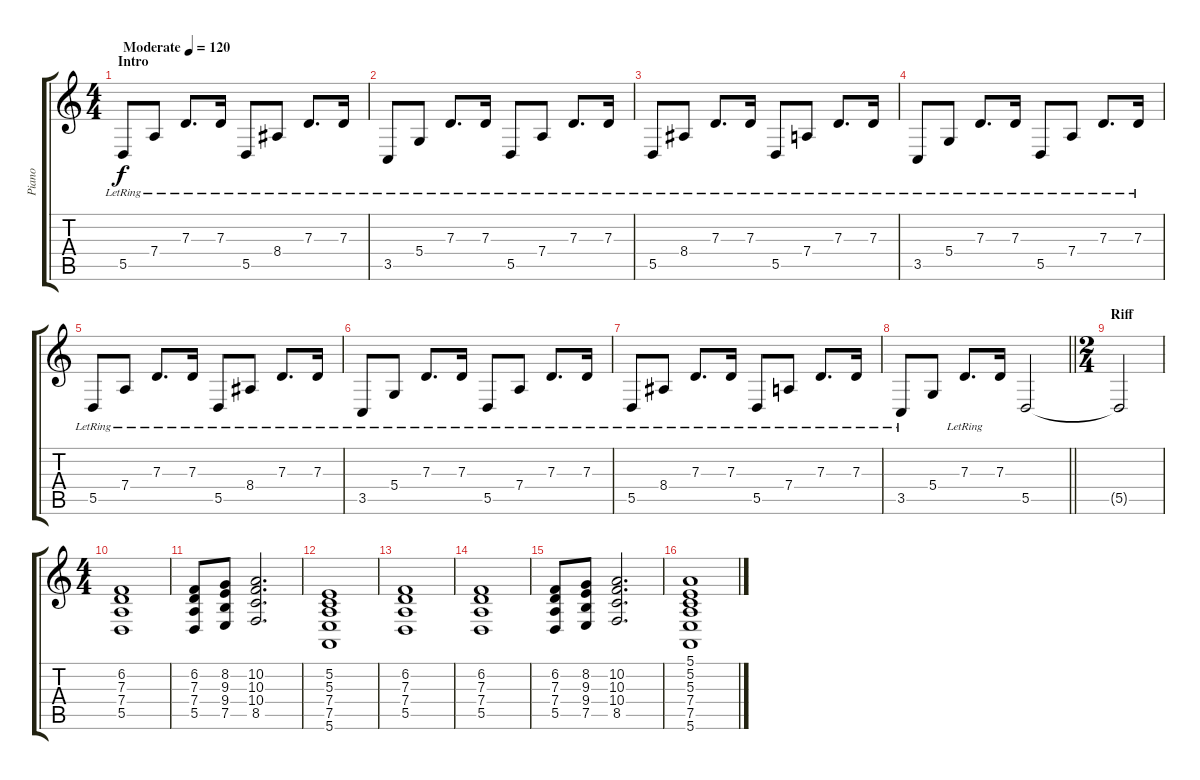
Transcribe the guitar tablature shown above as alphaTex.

\track ("Piano" "Piano") {instrument acousticgrandpiano}
\staff {score tabs}
\tuning (E4 B3 G3 D3 A2 E2) {hide}
\ts (4 4)
\section ("" "Intro")
\tempo (120 "Moderate")
\clef g2
\ks c
5.5{lr}.8{dy f instrument acousticgrandpiano} 7.4{lr}.8 7.3{lr}.8{d} 7.3{lr}.16 5.5{lr}.8 8.4{lr}.8 7.3{lr}.8{d} 7.3{lr}.16 |
3.5{lr}.8 5.4{lr}.8 7.3{lr}.8{d} 7.3{lr}.16 5.5{lr}.8 7.4{lr}.8 7.3{lr}.8{d} 7.3{lr}.16 |
5.5{lr}.8 8.4{lr}.8 7.3{lr}.8{d} 7.3{lr}.16 5.5{lr}.8 7.4{lr}.8 7.3{lr}.8{d} 7.3{lr}.16 |
3.5{lr}.8 5.4{lr}.8 7.3{lr}.8{d} 7.3{lr}.16 5.5{lr}.8 7.4{lr}.8 7.3{lr}.8{d} 7.3{lr}.16 |
5.5{lr}.8 7.4{lr}.8 7.3{lr}.8{d} 7.3{lr}.16 5.5{lr}.8 8.4{lr}.8 7.3{lr}.8{d} 7.3{lr}.16 |
3.5{lr}.8 5.4{lr}.8 7.3{lr}.8{d} 7.3{lr}.16 5.5{lr}.8 7.4{lr}.8 7.3{lr}.8{d} 7.3{lr}.16 |
5.5{lr}.8 8.4{lr}.8 7.3{lr}.8{d} 7.3{lr}.16 5.5{lr}.8 7.4{lr}.8 7.3{lr}.8{d} 7.3{lr}.16 |
\barLineRight lightlight
3.5{lr}.8 5.4.8 7.3{lr}.8{d} 7.3.16 5.5.2 |
\ts (2 4)
\section ("" "Riff")
5.5{t}.2 |
\ts (4 4)
(6.2 7.3 7.4 5.5).1 |
(6.2 7.3 7.4 5.5).8 (8.2 9.3 9.4 7.5).8 (10.2 10.3 10.4 8.5).2{d} |
(5.2 5.3 7.4 7.5 5.6).1 |
(6.2 7.3 7.4 5.5).1 |
(6.2 7.3 7.4 5.5).1 |
(6.2 7.3 7.4 5.5).8 (8.2 9.3 9.4 7.5).8 (10.2 10.3 10.4 8.5).2{d} |
(5.1 5.2 5.3 7.4 7.5 5.6).1
